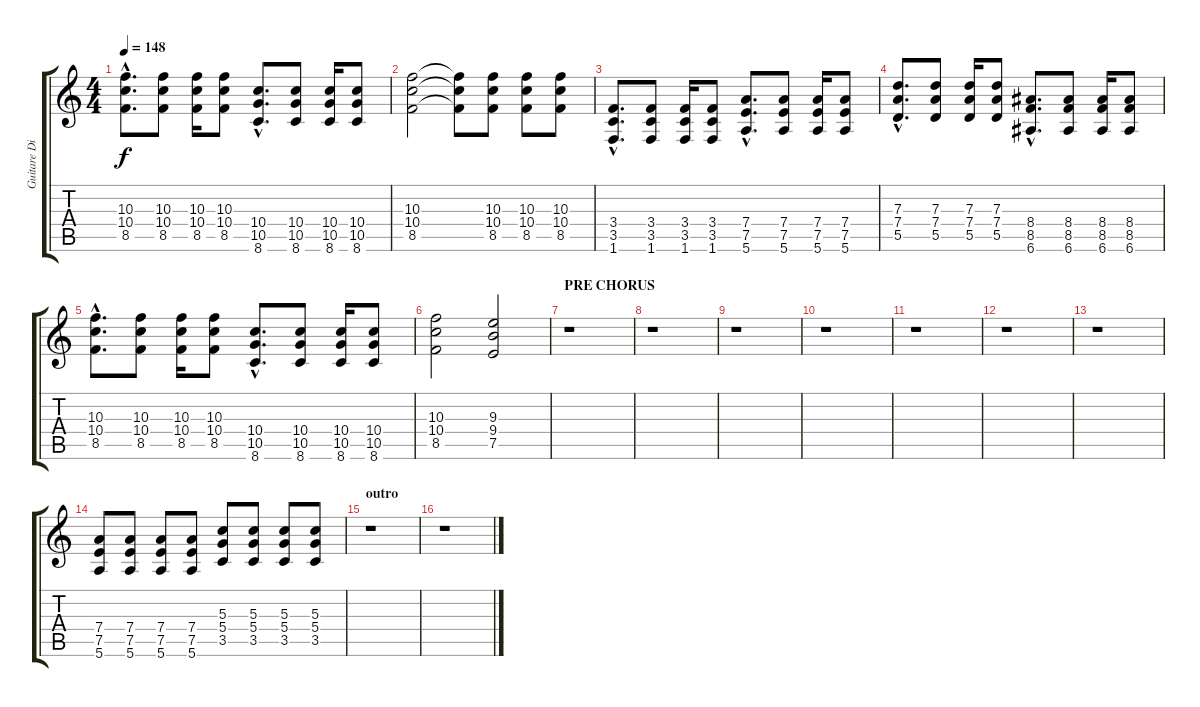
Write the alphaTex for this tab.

\track ("Guitare Distorsion" "Guitare Di") {instrument overdrivenguitar}
\staff {score tabs}
\tuning (E4 B3 G3 D3 A2 E2) {hide}
\ts (4 4)
\tempo 148
\clef g2
\ks c
(10.3{hac} 10.4{hac} 8.5{hac}).8{d dy f} (10.3 10.4 8.5).8 (10.3 10.4 8.5).16 (10.3 10.4 8.5).8 (10.4{hac} 10.5{hac} 8.6{hac}).8{d} (10.4 10.5 8.6).8 (10.4 10.5 8.6).16 (10.4 10.5 8.6).8 |
(10.3 10.4 8.5).2 (10.3{t} 10.4{t} 8.5{t}).8 (10.3 10.4 8.5).8 (10.3 10.4 8.5).8 (10.3 10.4 8.5).8 |
(3.4{hac} 3.5{hac} 1.6{hac}).8{d} (3.4 3.5 1.6).8 (3.4 3.5 1.6).16 (3.4 3.5 1.6).8 (7.4{hac} 7.5{hac} 5.6{hac}).8{d} (7.4 7.5 5.6).8 (7.4 7.5 5.6).16 (7.4 7.5 5.6).8 |
(7.3{hac} 7.4{hac} 5.5{hac}).8{d} (7.3 7.4 5.5).8 (7.3 7.4 5.5).16 (7.3 7.4 5.5).8 (8.4{hac} 8.5{hac} 6.6{hac}).8{d} (8.4 8.5 6.6).8 (8.4 8.5 6.6).16 (8.4 8.5 6.6).8 |
(10.3{hac} 10.4{hac} 8.5{hac}).8{d} (10.3 10.4 8.5).8 (10.3 10.4 8.5).16 (10.3 10.4 8.5).8 (10.4{hac} 10.5{hac} 8.6{hac}).8{d} (10.4 10.5 8.6).8 (10.4 10.5 8.6).16 (10.4 10.5 8.6).8 |
(10.3 10.4 8.5).2 (9.3 9.4 7.5).2 |
\section ("" "PRE CHORUS")
r.1 |
r.1 |
r.1 |
r.1 |
r.1 |
r.1 |
r.1 |
(7.4 7.5 5.6).8 (7.4 7.5 5.6).8 (7.4 7.5 5.6).8 (7.4 7.5 5.6).8 (5.3 5.4 3.5).8 (5.3 5.4 3.5).8 (5.3 5.4 3.5).8 (5.3 5.4 3.5).8 |
\section ("" "outro")
r.1 |
r.1
